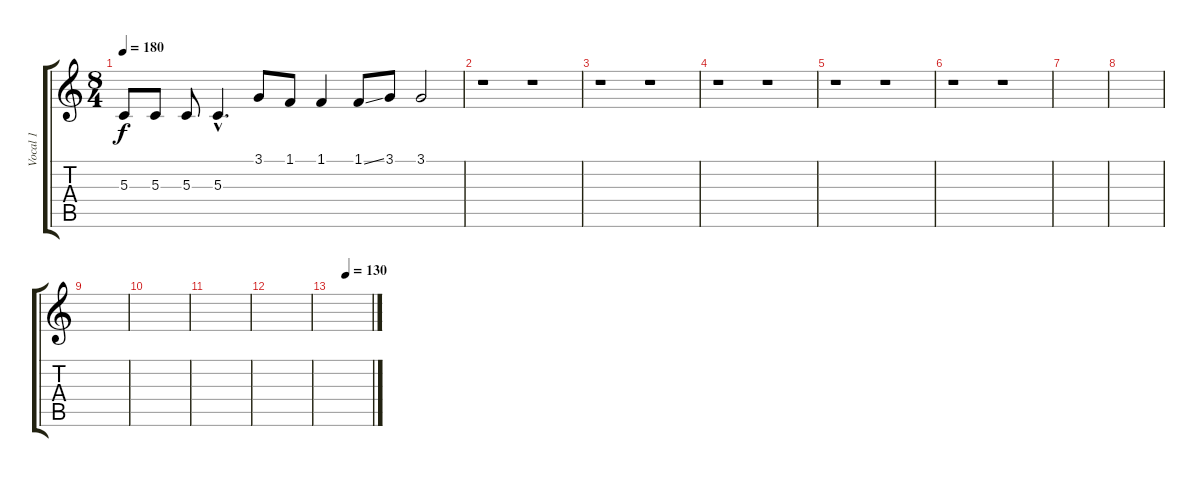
\track ("Vocal 1" "Vocal 1") {instrument ocarina}
\staff {score tabs}
\tuning (E4 B3 G3 D3 A2 E2) {hide}
\ts (8 4)
\tempo 180
\clef g2
\ks c
5.3.8{dy f} 5.3.8 5.3.8 5.3{hac}.4{d} 3.1.8 1.1.8 1.1.4 1.1{ss}.8 3.1.8 3.1.2 |
r.1 r.1 |
r.1 r.1 |
r.1 r.1 |
r.1 r.1 |
r.1 r.1 |
|
|
|
|
|
|
\tempo (130 0.375)
